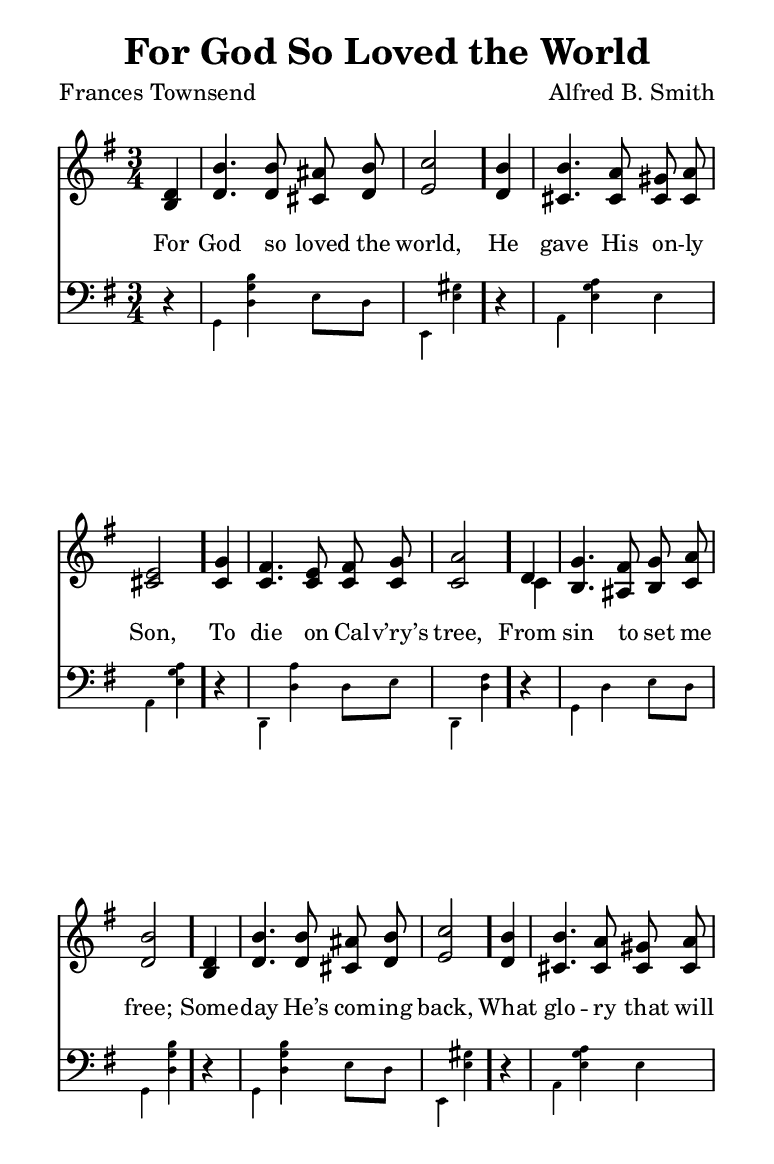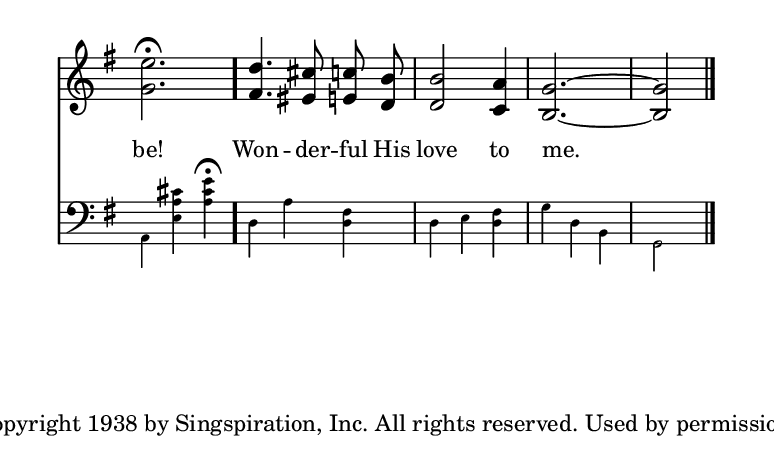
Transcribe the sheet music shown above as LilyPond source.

\include "common/global.ily"
\paper {
  \include "common/paper.ily"
  ragged-last-bottom = ##t
  system-system-spacing.padding = 11
}

\header{
  %children
  hymnnumber = "331"
  title = "For God So Loved the World"
  tunename = ""
  meter = ""
  poet = "Frances Townsend"
  composer = "Alfred B. Smith"
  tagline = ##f
}

ta = { \tempo 4=80 }
tb = { \tempo 4=40 }

global = {
  \include "common/overrides.ily"
  \override Staff.TimeSignature.style = #'numbered
  \time 3/4
  \override Score.MetronomeMark.transparent = ##t % hide all fermata changes too
  \ta
  \key g \major
  \partial 4
  \autoBeamOff
}

patternA = { c4 | c4. c8 c c | c2 }
patternB = { c4 | c4. c8 c c | \ta c2. \tb }
patternC = { c4. c8 c c | c2 c4 | c2. ~ | c2 }

notesSoprano = {
\global
\relative c' {

  \changePitch \patternA { d | b' b ais b | c }
  \changePitch \patternA { b | b a gis a | e }
  \changePitch \patternA { g | fis e fis g | a }
  \changePitch \patternA { d, | g fis g a | b }
  \changePitch \patternA { d, | b' b ais b | c }
  \changePitch \patternB { b | b a gis a | e'\fermata }
  \changePitch \patternC { d cis c b | b a | g | g }

  \bar "|."

}
}

notesAlto = {
\global
\relative e' {

  \changePitch \patternA { b | d d cis d | e }
  \changePitch \patternA { d | cis cis cis cis | cis }
  \changePitch \patternA { cis | c c c c | c }
  \changePitch \patternA { c | b ais b c | d }
  \changePitch \patternA { b | d d cis d | e }
  \changePitch \patternB { d | cis cis cis cis | g' }
  \changePitch \patternC { fis eis e d | d c | b | b }

}
}

notesLeftHand = {
\global
% TODO don't force all stems downward, just bias them that way
% TODO make rests appear in the middle of the staff instead of the top
\override Stem.direction = #DOWN
\override NoteHead.font-size = #-4
\relative f, {

  r4 | g4 <d' g b> e8[ d] | e,4 <e' gis>
  r4 | a,4 <e' g a> e | a, <e' g a>
  r4 | d,4 <d' a'> d8[ e] | d,4 <d' fis>
  r4 | g,4 d' e8[ d] | g,4 <d' g b>
  r4 | g,4 <d' g b> e8[ d] | e,4 <e' gis>
  r4 | a,4 <e' g a> e | a, <e' a cis> <a cis e>\fermata
  d,4 a' <d, fis> | d4 e <d fis> | g d b | g2

}
}

wordsA = \lyricmode {

For God so loved the world, \bar "."
He gave His on -- ly Son, \bar "."
To die on Cal -- v’ry’s tree, \bar "."
From sin to set me free; \bar "."
Some -- day He’s com -- ing back, \bar "."
What glo -- ry that will be! \bar "."
Won -- der -- ful His love to me. \bar "."

}

\score {
  \context ChoirStaff <<
    \context Staff = upper <<
      \set Staff.autoBeaming = ##f
      \set ChoirStaff.systemStartDelimiter = #'SystemStartBar
      \set ChoirStaff.printPartCombineTexts = ##f
      \partcombine #'(2 . 9) \notesSoprano \notesAlto
      \context NullVoice = sopranos { \voiceOne << \notesSoprano >> }
      \context NullVoice = altos { \voiceTwo << \notesAlto >> }
      \context Lyrics = one   \lyricsto sopranos \wordsA
    >>
    \context Staff = men <<
      \set Staff.autoBeaming = ##f
      \clef bass
      \context Voice = chords \voiceOne \notesLeftHand
    >>
  >>
  \layout {
    \include "common/layout.ily"
  }
  \midi{
    \include "common/midi.ily"
  }
}

% We don't use the `copyright` header field because we need the copyright to
% appear just under the last system, rather than at the bottom of the page.
\noPageBreak \markup { \fill-line { \raise #4 { "Copyright 1938 by Singspiration, Inc. All rights reserved. Used by permission." } } }

\version "2.19.49"  % necessary for upgrading to future LilyPond versions.

% vi:set et ts=2 sw=2 ai nocindent syntax=lilypond:
